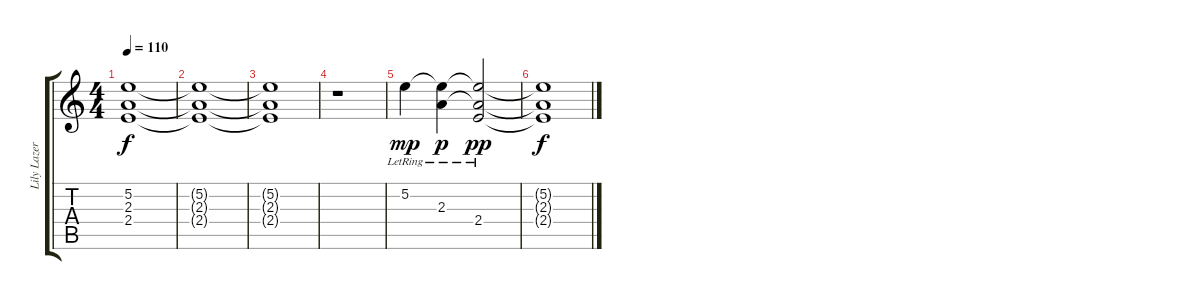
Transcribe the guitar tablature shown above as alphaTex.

\track ("Lily Lazer (Guitar)" "Lily Lazer") {instrument electricguitarjazz}
\staff {score tabs}
\tuning (E4 B3 G3 D3 A2 E2) {hide}
\ts (4 4)
\tempo 110
\clef g2
\ks c
(5.2{t} 2.3{t} 2.4{t}).1{dy f} |
(5.2{t} 2.3{t} 2.4{t}).1 |
(5.2{t} 2.3{t} 2.4{t}).1 |
r.1 |
5.2{lr}.4{dy mp} (5.2{t} 2.3{lr}).4{dy p} (5.2{t} 2.3{t} 2.4{lr}).2{dy pp} |
(5.2{t} 2.3{t} 2.4{t}).1{dy f}
